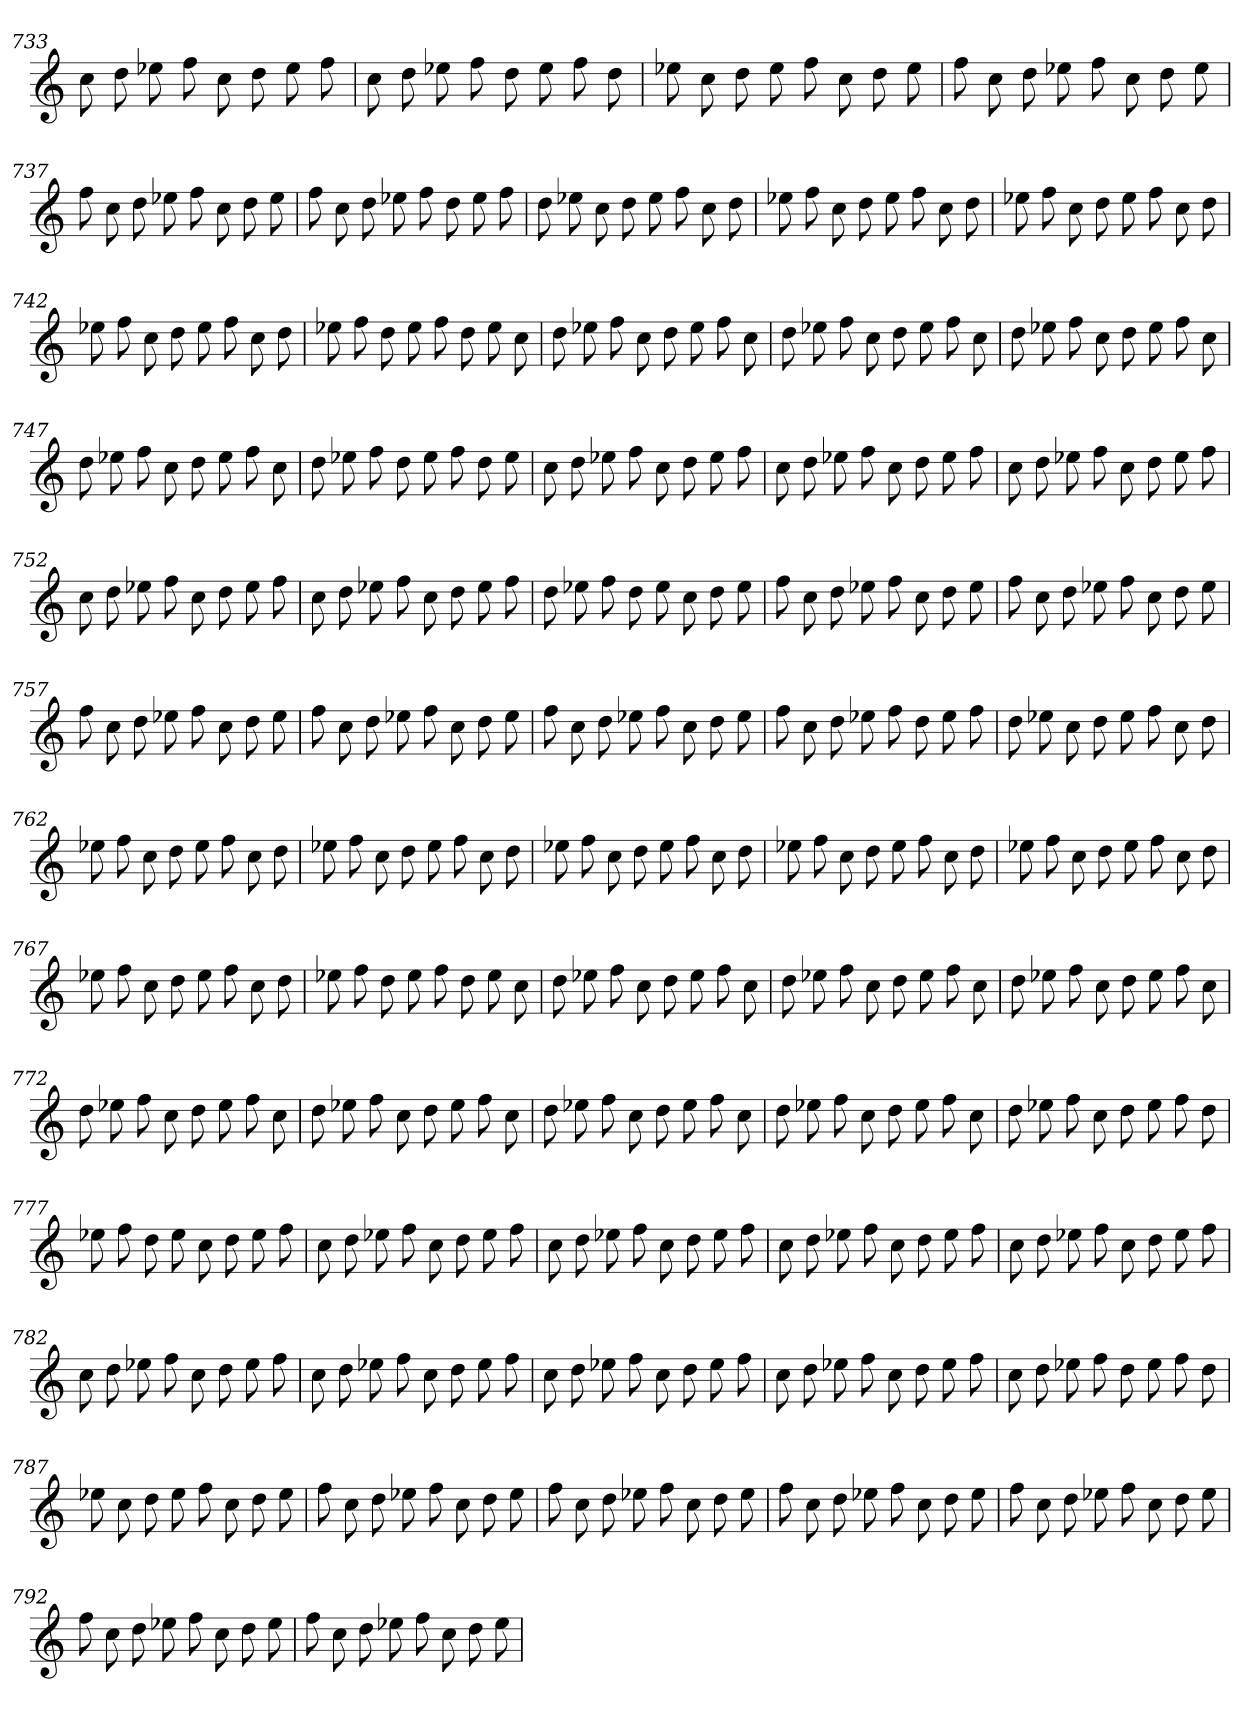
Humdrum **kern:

**kern
*part1
*staff1
=733
8cc
8dd
8ee-X
8ff
8cc
8dd
8ee-
8ff
=734
8cc
8dd
8ee-X
8ff
8dd
8ee-
8ff
8dd
=735
8ee-X
8cc
8dd
8ee-
8ff
8cc
8dd
8ee-
=736
8ff
8cc
8dd
8ee-X
8ff
8cc
8dd
8ee-
=737
8ff
8cc
8dd
8ee-X
8ff
8cc
8dd
8ee-
=738
8ff
8cc
8dd
8ee-X
8ff
8dd
8ee-
8ff
=739
8dd
8ee-X
8cc
8dd
8ee-
8ff
8cc
8dd
=740
8ee-X
8ff
8cc
8dd
8ee-
8ff
8cc
8dd
=741
8ee-X
8ff
8cc
8dd
8ee-
8ff
8cc
8dd
=742
8ee-X
8ff
8cc
8dd
8ee-
8ff
8cc
8dd
=743
8ee-X
8ff
8dd
8ee-
8ff
8dd
8ee-
8cc
=744
8dd
8ee-X
8ff
8cc
8dd
8ee-
8ff
8cc
=745
8dd
8ee-X
8ff
8cc
8dd
8ee-
8ff
8cc
=746
8dd
8ee-X
8ff
8cc
8dd
8ee-
8ff
8cc
=747
8dd
8ee-X
8ff
8cc
8dd
8ee-
8ff
8cc
=748
8dd
8ee-X
8ff
8dd
8ee-
8ff
8dd
8ee-
=749
8cc
8dd
8ee-X
8ff
8cc
8dd
8ee-
8ff
=750
8cc
8dd
8ee-X
8ff
8cc
8dd
8ee-
8ff
=751
8cc
8dd
8ee-X
8ff
8cc
8dd
8ee-
8ff
=752
8cc
8dd
8ee-X
8ff
8cc
8dd
8ee-
8ff
=753
8cc
8dd
8ee-X
8ff
8cc
8dd
8ee-
8ff
=754
8dd
8ee-X
8ff
8dd
8ee-
8cc
8dd
8ee-
=755
8ff
8cc
8dd
8ee-X
8ff
8cc
8dd
8ee-
=756
8ff
8cc
8dd
8ee-X
8ff
8cc
8dd
8ee-
=757
8ff
8cc
8dd
8ee-X
8ff
8cc
8dd
8ee-
=758
8ff
8cc
8dd
8ee-X
8ff
8cc
8dd
8ee-
=759
8ff
8cc
8dd
8ee-X
8ff
8cc
8dd
8ee-
=760
8ff
8cc
8dd
8ee-X
8ff
8dd
8ee-
8ff
=761
8dd
8ee-X
8cc
8dd
8ee-
8ff
8cc
8dd
=762
8ee-X
8ff
8cc
8dd
8ee-
8ff
8cc
8dd
=763
8ee-X
8ff
8cc
8dd
8ee-
8ff
8cc
8dd
=764
8ee-X
8ff
8cc
8dd
8ee-
8ff
8cc
8dd
=765
8ee-X
8ff
8cc
8dd
8ee-
8ff
8cc
8dd
=766
8ee-X
8ff
8cc
8dd
8ee-
8ff
8cc
8dd
=767
8ee-X
8ff
8cc
8dd
8ee-
8ff
8cc
8dd
=768
8ee-X
8ff
8dd
8ee-
8ff
8dd
8ee-
8cc
=769
8dd
8ee-X
8ff
8cc
8dd
8ee-
8ff
8cc
=770
8dd
8ee-X
8ff
8cc
8dd
8ee-
8ff
8cc
=771
8dd
8ee-X
8ff
8cc
8dd
8ee-
8ff
8cc
=772
8dd
8ee-X
8ff
8cc
8dd
8ee-
8ff
8cc
=773
8dd
8ee-X
8ff
8cc
8dd
8ee-
8ff
8cc
=774
8dd
8ee-X
8ff
8cc
8dd
8ee-
8ff
8cc
=775
8dd
8ee-X
8ff
8cc
8dd
8ee-
8ff
8cc
=776
8dd
8ee-X
8ff
8cc
8dd
8ee-
8ff
8dd
=777
8ee-X
8ff
8dd
8ee-
8cc
8dd
8ee-
8ff
=778
8cc
8dd
8ee-X
8ff
8cc
8dd
8ee-
8ff
=779
8cc
8dd
8ee-X
8ff
8cc
8dd
8ee-
8ff
=780
8cc
8dd
8ee-X
8ff
8cc
8dd
8ee-
8ff
=781
8cc
8dd
8ee-X
8ff
8cc
8dd
8ee-
8ff
=782
8cc
8dd
8ee-X
8ff
8cc
8dd
8ee-
8ff
=783
8cc
8dd
8ee-X
8ff
8cc
8dd
8ee-
8ff
=784
8cc
8dd
8ee-X
8ff
8cc
8dd
8ee-
8ff
=785
8cc
8dd
8ee-X
8ff
8cc
8dd
8ee-
8ff
=786
8cc
8dd
8ee-X
8ff
8dd
8ee-
8ff
8dd
=787
8ee-X
8cc
8dd
8ee-
8ff
8cc
8dd
8ee-
=788
8ff
8cc
8dd
8ee-X
8ff
8cc
8dd
8ee-
=789
8ff
8cc
8dd
8ee-X
8ff
8cc
8dd
8ee-
=790
8ff
8cc
8dd
8ee-X
8ff
8cc
8dd
8ee-
=791
8ff
8cc
8dd
8ee-X
8ff
8cc
8dd
8ee-
=792
8ff
8cc
8dd
8ee-X
8ff
8cc
8dd
8ee-
=793
8ff
8cc
8dd
8ee-X
8ff
8cc
8dd
8ee-
=
*-
